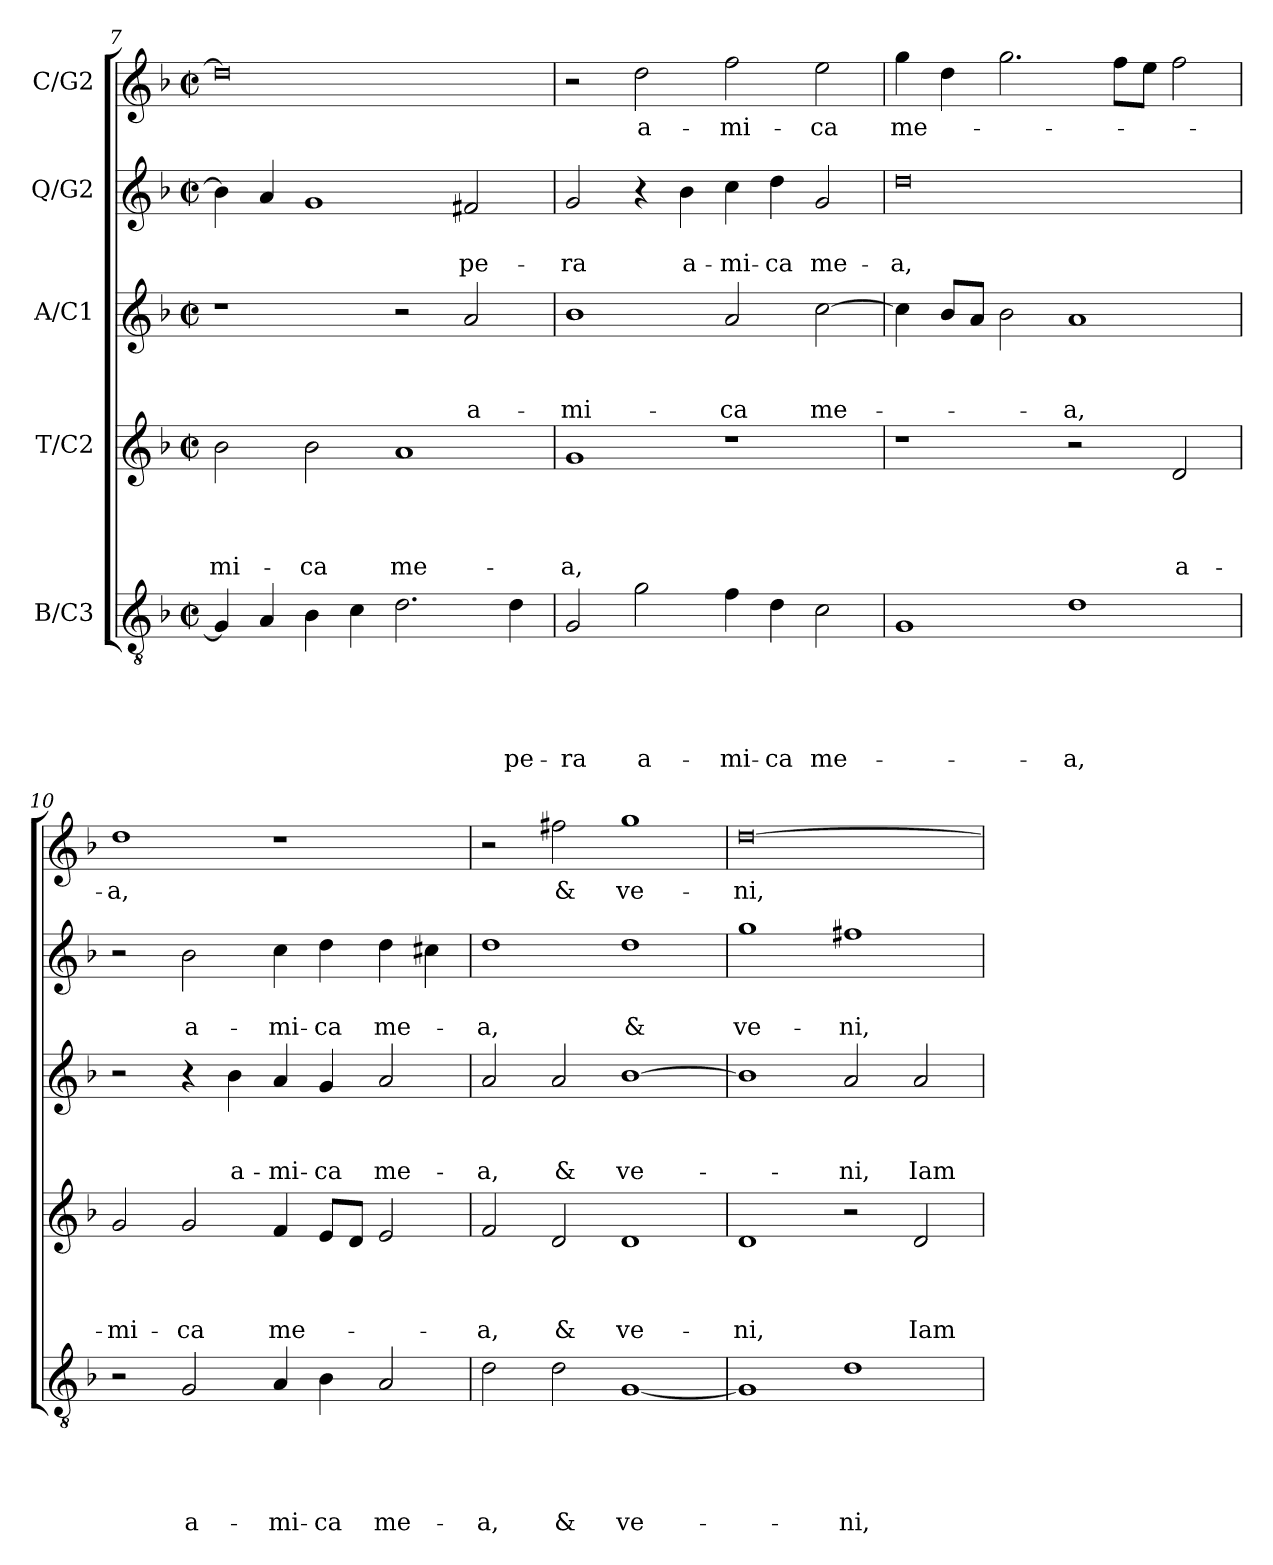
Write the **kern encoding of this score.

**kern	**text	**text	**text	**text	**text	**kern	**text	**text	**text	**text	**kern	**text	**text	**text	**kern	**text	**text	**kern	**text
*part5	*part5	*part5	*part5	*part5	*part5	*part4	*part4	*part4	*part4	*part4	*part3	*part3	*part3	*part3	*part2	*part2	*part2	*part1	*part1
*staff5	*staff5	*staff5	*staff5	*staff5	*staff5	*staff4	*staff4	*staff4	*staff4	*staff4	*staff3	*staff3	*staff3	*staff3	*staff2	*staff2	*staff2	*staff1	*staff1
*I"B/C3	*	*	*	*	*	*I"T/C2	*	*	*	*	*I"A/C1	*	*	*	*I"Q/G2	*	*	*I"C/G2	*
*clefGv2	*	*	*	*	*	*clefG2	*	*	*	*	*clefG2	*	*	*	*clefG2	*	*	*clefG2	*
*k[b-]	*	*	*	*	*	*k[b-]	*	*	*	*	*k[b-]	*	*	*	*k[b-]	*	*	*k[b-]	*
*F:	*	*	*	*	*	*F:	*	*	*	*	*F:	*	*	*	*F:	*	*	*F:	*
*M2/2	*	*	*	*	*	*M2/2	*	*	*	*	*M2/2	*	*	*	*M2/2	*	*	*M2/2	*
*met(c|)	*	*	*	*	*	*met(c|)	*	*	*	*	*met(c|)	*	*	*	*met(c|)	*	*	*met(c|)	*
=7	=7	=7	=7	=7	=7	=7	=7	=7	=7	=7	=7	=7	=7	=7	=7	=7	=7	=7	=7
!	!	!	!	!	!	!	!	!	!	!LO:LY:b	!	!	!	!	!	!	!	!	!
4G/]	.	.	.	.	.	2b-\	.	.	.	-mi-	1r	.	.	.	4b-\]	.	.	0dd]	.
4A/	.	.	.	.	.	.	.	.	.	.	.	.	.	.	4a/	.	.	.	.
!	!	!	!	!	!	!	!	!	!	!LO:LY:b	!	!	!	!	!	!	!	!	!
4B-\	.	.	.	.	.	2b-\	.	.	.	-ca	.	.	.	.	1g	.	.	.	.
4c\	.	.	.	.	.	.	.	.	.	.	.	.	.	.	.	.	.	.	.
!	!	!	!	!	!	!	!	!	!	!LO:LY:b	!	!	!	!	!	!	!	!	!
2.d\	.	.	.	.	.	1a	.	.	.	me-	2r	.	.	.	.	.	.	.	.
!	!	!	!	!	!	!	!	!	!	!	!	!	!	!LO:LY:b	!	!	!LO:LY:b	!	!
.	.	.	.	.	.	.	.	.	.	.	2a/	.	.	a-	2f#X/	.	-pe-	.	.
!	!	!	!	!	!LO:LY:b	!	!	!	!	!	!	!	!	!	!	!	!	!	!
4d\	.	.	.	.	-pe-	.	.	.	.	.	.	.	.	.	.	.	.	.	.
=8	=8	=8	=8	=8	=8	=8	=8	=8	=8	=8	=8	=8	=8	=8	=8	=8	=8	=8	=8
!	!	!	!	!	!LO:LY:b	!	!	!	!	!LO:LY:b	!	!	!	!LO:LY:b	!	!	!LO:LY:b	!	!
2G/	.	.	.	.	-ra	1g	.	.	.	-a,	1b-	.	.	-mi-	2g/	.	-ra	2r	.
!	!	!	!	!	!LO:LY:b	!	!	!	!	!	!	!	!	!	!	!	!	!	!LO:LY:b
2g\	.	.	.	.	a-	.	.	.	.	.	.	.	.	.	4r	.	.	2dd\	a-
!	!	!	!	!	!	!	!	!	!	!	!	!	!	!	!	!	!LO:LY:b	!	!
.	.	.	.	.	.	.	.	.	.	.	.	.	.	.	4b-\	.	a-	.	.
!	!	!	!	!	!LO:LY:b	!	!	!	!	!	!	!	!	!LO:LY:b	!	!	!LO:LY:b	!	!LO:LY:b
4f\	.	.	.	.	-mi-	1r	.	.	.	.	2a/	.	.	-ca	4cc\	.	-mi-	2ff\	-mi-
!	!	!	!	!	!LO:LY:b	!	!	!	!	!	!	!	!	!	!	!	!LO:LY:b	!	!
4d\	.	.	.	.	-ca	.	.	.	.	.	.	.	.	.	4dd\	.	-ca	.	.
!	!	!	!	!	!LO:LY:b	!	!	!	!	!	!	!	!	!LO:LY:b	!	!	!LO:LY:b	!	!LO:LY:b
2c\	.	.	.	.	me-	.	.	.	.	.	[2cc\	.	.	me-	2g/	.	me-	2ee\	-ca
=9	=9	=9	=9	=9	=9	=9	=9	=9	=9	=9	=9	=9	=9	=9	=9	=9	=9	=9	=9
!	!	!	!	!	!	!	!	!	!	!	!	!	!	!	!	!	!LO:LY:b	!	!LO:LY:b
1G	.	.	.	.	.	1r	.	.	.	.	4cc\]	.	.	.	0dd	.	-a,	4gg\	me-
.	.	.	.	.	.	.	.	.	.	.	8b-/L	.	.	.	.	.	.	4dd\	.
.	.	.	.	.	.	.	.	.	.	.	8a/J	.	.	.	.	.	.	.	.
.	.	.	.	.	.	.	.	.	.	.	2b-\	.	.	.	.	.	.	2.gg\	.
!	!	!	!	!	!LO:LY:b	!	!	!	!	!	!	!	!	!LO:LY:b	!	!	!	!	!
1d	.	.	.	.	-a,	2r	.	.	.	.	1a	.	.	-a,	.	.	.	.	.
.	.	.	.	.	.	.	.	.	.	.	.	.	.	.	.	.	.	8ff\L	.
.	.	.	.	.	.	.	.	.	.	.	.	.	.	.	.	.	.	8ee\J	.
!	!	!	!	!	!	!	!	!	!	!LO:LY:b	!	!	!	!	!	!	!	!	!
.	.	.	.	.	.	2d/	.	.	.	a-	.	.	.	.	.	.	.	2ff\	.
=10	=10	=10	=10	=10	=10	=10	=10	=10	=10	=10	=10	=10	=10	=10	=10	=10	=10	=10	=10
!	!	!	!	!	!	!	!	!	!	!LO:LY:b	!	!	!	!	!	!	!	!	!LO:LY:b
2r	.	.	.	.	.	2g/	.	.	.	-mi-	2r	.	.	.	2r	.	.	1dd	-a,
!	!	!	!	!	!LO:LY:b	!	!	!	!	!LO:LY:b	!	!	!	!	!	!	!LO:LY:b	!	!
2G/	.	.	.	.	a-	2g/	.	.	.	-ca	4r	.	.	.	2b-\	.	a-	.	.
!	!	!	!	!	!	!	!	!	!	!	!	!	!	!LO:LY:b	!	!	!	!	!
.	.	.	.	.	.	.	.	.	.	.	4b-\	.	.	a-	.	.	.	.	.
!	!	!	!	!	!LO:LY:b	!	!	!	!	!LO:LY:b	!	!	!	!LO:LY:b	!	!	!LO:LY:b	!	!
4A/	.	.	.	.	-mi-	4f/	.	.	.	me-	4a/	.	.	-mi-	4cc\	.	-mi-	1r	.
!	!	!	!	!	!LO:LY:b	!	!	!	!	!	!	!	!	!LO:LY:b	!	!	!LO:LY:b	!	!
4B-\	.	.	.	.	-ca	8e/L	.	.	.	.	4g/	.	.	-ca	4dd\	.	-ca	.	.
.	.	.	.	.	.	8d/J	.	.	.	.	.	.	.	.	.	.	.	.	.
!	!	!	!	!	!LO:LY:b	!	!	!	!	!	!	!	!	!LO:LY:b	!	!	!LO:LY:b	!	!
2A/	.	.	.	.	me-	2e/	.	.	.	.	2a/	.	.	me-	4dd\	.	me-	.	.
.	.	.	.	.	.	.	.	.	.	.	.	.	.	.	4cc#X\	.	.	.	.
!!LO:LB:g=z
=11	=11	=11	=11	=11	=11	=11	=11	=11	=11	=11	=11	=11	=11	=11	=11	=11	=11	=11	=11
!	!	!	!	!	!LO:LY:b	!	!	!	!	!LO:LY:b	!	!	!	!LO:LY:b	!	!	!LO:LY:b	!	!
2d\	.	.	.	.	-a,	2f/	.	.	.	-a,	2a/	.	.	-a,	1dd	.	-a,	2r	.
!	!	!	!	!	!LO:LY:b	!	!	!	!	!LO:LY:b	!	!	!	!LO:LY:b	!	!	!	!	!LO:LY:b
2d\	.	.	.	.	&	2d/	.	.	.	&	2a/	.	.	&	.	.	.	2ff#X\	&
!	!	!	!	!	!LO:LY:b	!	!	!	!	!LO:LY:b	!	!	!	!LO:LY:b	!	!	!LO:LY:b	!	!LO:LY:b
[1G	.	.	.	.	ve-	1d	.	.	.	ve-	[1b-	.	.	ve-	1dd	.	&	1gg	ve-
=12	=12	=12	=12	=12	=12	=12	=12	=12	=12	=12	=12	=12	=12	=12	=12	=12	=12	=12	=12
!	!	!	!	!	!	!	!	!	!	!LO:LY:b	!	!	!	!	!	!	!LO:LY:b	!	!LO:LY:b
1G]	.	.	.	.	.	1d	.	.	.	-ni,	1b-]	.	.	.	1gg	.	ve-	[0dd	-ni,
!	!	!	!	!	!LO:LY:b	!	!	!	!	!	!	!	!	!LO:LY:b	!	!	!LO:LY:b	!	!
1d	.	.	.	.	-ni,	2r	.	.	.	.	2a/	.	.	-ni,	1ff#X	.	-ni,	.	.
!	!	!	!	!	!	!	!	!	!	!LO:LY:b	!	!	!	!LO:LY:b	!	!	!	!	!
.	.	.	.	.	.	2d/	.	.	.	Iam	2a/	.	.	Iam	.	.	.	.	.
=	=	=	=	=	=	=	=	=	=	=	=	=	=	=	=	=	=	=	=
*-	*-	*-	*-	*-	*-	*-	*-	*-	*-	*-	*-	*-	*-	*-	*-	*-	*-	*-	*-
